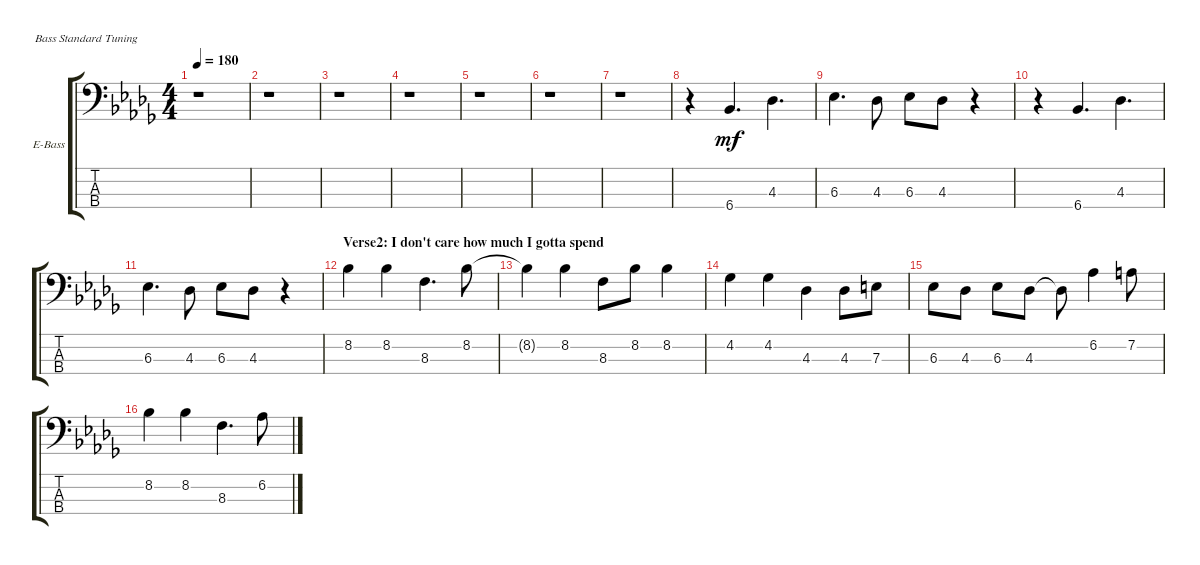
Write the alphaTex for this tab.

\bracketExtendMode groupsimilarinstruments
\firstSystemTrackNameOrientation horizontal
\otherSystemsTrackNameOrientation horizontal
\track ("Bass" "E-Bass") {instrument electricbassfinger}
\staff {score tabs}
\tuning (G2 D2 A1 E1)
\ts (4 4)
\tempo 180
\clef f4
\ks bbminor
r.1{dy mf} |
r.1 |
r.1 |
r.1 |
r.1 |
r.1 |
r.1 |
r.4 6.4.4{d} 4.3.4{d} |
6.3.4{d} 4.3.8 6.3.8 4.3.8 r.4 |
r.4 6.4.4{d} 4.3.4{d} |
6.3.4{d} 4.3.8 6.3.8 4.3.8 r.4 |
\section ("" "Verse2: I don't care how much I gotta spend")
8.2.4 8.2.4 8.3.4{d} 8.2.8 |
8.2{t}.4 8.2.4 8.3.8 8.2.8 8.2.4 |
4.2.4 4.2.4 4.3.4 4.3.8 7.3.8 |
6.3.8 4.3.8 6.3.8 4.3.8 4.3{t}.8 6.2.4 7.2.8 |
8.2.4 8.2.4 8.3.4{d} 6.2.8
